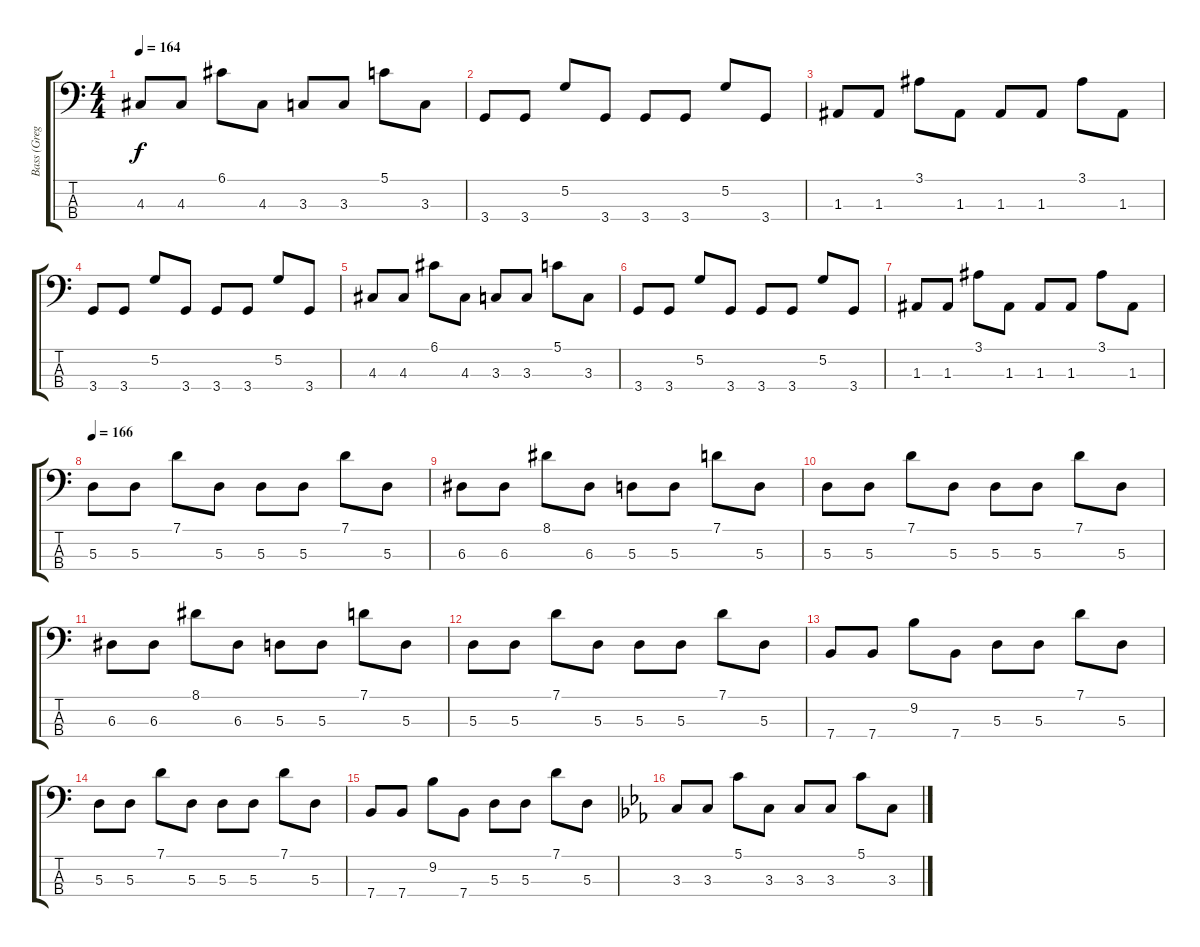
\track ("Bass (Greg Smith)" "Bass (Greg") {instrument electricbassfinger}
\staff {score tabs}
\tuning (G2 D2 A1 E1) {hide}
\ts (4 4)
\tempo 164
\clef f4
\ks c
4.3.8{dy f} 4.3.8 6.1.8 4.3.8 3.3.8 3.3.8 5.1.8 3.3.8 |
3.4.8 3.4.8 5.2.8 3.4.8 3.4.8 3.4.8 5.2.8 3.4.8 |
1.3.8 1.3.8 3.1.8 1.3.8 1.3.8 1.3.8 3.1.8 1.3.8 |
3.4.8 3.4.8 5.2.8 3.4.8 3.4.8 3.4.8 5.2.8 3.4.8 |
4.3.8 4.3.8 6.1.8 4.3.8 3.3.8 3.3.8 5.1.8 3.3.8 |
3.4.8 3.4.8 5.2.8 3.4.8 3.4.8 3.4.8 5.2.8 3.4.8 |
1.3.8 1.3.8 3.1.8 1.3.8 1.3.8 1.3.8 3.1.8 1.3.8 |
\tempo 166
5.3.8 5.3.8 7.1.8 5.3.8 5.3.8 5.3.8 7.1.8 5.3.8 |
6.3.8 6.3.8 8.1.8 6.3.8 5.3.8 5.3.8 7.1.8 5.3.8 |
5.3.8 5.3.8 7.1.8 5.3.8 5.3.8 5.3.8 7.1.8 5.3.8 |
6.3.8 6.3.8 8.1.8 6.3.8 5.3.8 5.3.8 7.1.8 5.3.8 |
5.3.8 5.3.8 7.1.8 5.3.8 5.3.8 5.3.8 7.1.8 5.3.8 |
7.4.8 7.4.8 9.2.8 7.4.8 5.3.8 5.3.8 7.1.8 5.3.8 |
5.3.8 5.3.8 7.1.8 5.3.8 5.3.8 5.3.8 7.1.8 5.3.8 |
7.4.8 7.4.8 9.2.8 7.4.8 5.3.8 5.3.8 7.1.8 5.3.8 |
\ks cminor
3.3.8 3.3.8 5.1.8 3.3.8 3.3.8 3.3.8 5.1.8 3.3.8
